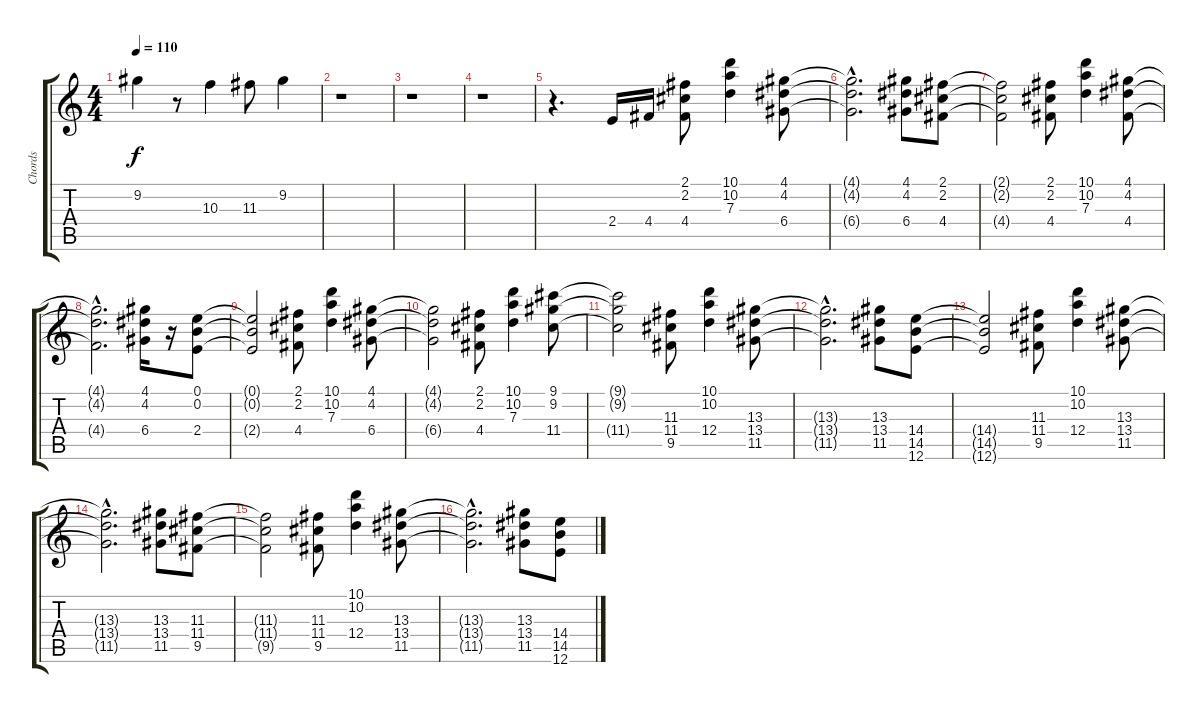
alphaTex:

\track ("Chords" "Chords") {instrument overdrivenguitar}
\staff {score tabs}
\tuning (E4 B3 G3 D3 A2 E2) {hide}
\ts (4 4)
\tempo 110
\clef g2
\ks c
9.2{t}.4{dy f} r.8 10.3.4 11.3.8 9.2.4 |
r.1 |
r.1 |
r.1 |
r.4{d} 2.4.16 4.4.16 (2.1 2.2 4.4).8 (10.1 10.2 7.3).4 (4.1 4.2 6.4).8 |
(4.1{hac t} 4.2{hac t} 6.4{hac t}).2{d} (4.1 4.2 6.4).8 (2.1 2.2 4.4).8 |
(2.1{t} 2.2{t} 4.4{t}).2 (2.1 2.2 4.4).8 (10.1 10.2 7.3).4 (4.1 4.2 4.4).8 |
(4.1{hac t} 4.2{hac t} 4.4{hac t}).2{d} (4.1 4.2 6.4).16 r.16 (0.1 0.2 2.4).8 |
(0.1{t} 0.2{t} 2.4{t}).2 (2.1 2.2 4.4).8 (10.1 10.2 7.3).4 (4.1 4.2 6.4).8 |
(4.1{t} 4.2{t} 6.4{t}).2 (2.1 2.2 4.4).8 (10.1 10.2 7.3).4 (9.1 9.2 11.4).8 |
(9.1{t} 9.2{t} 11.4{t}).2 (11.3 11.4 9.5).8 (10.1 10.2 12.4).4 (13.3 13.4 11.5).8 |
(13.3{hac t} 13.4{hac t} 11.5{hac t}).2{d} (13.3 13.4 11.5).8 (14.4 14.5 12.6).8 |
(14.4{t} 14.5{t} 12.6{t}).2 (11.3 11.4 9.5).8 (10.1 10.2 12.4).4 (13.3 13.4 11.5).8 |
(13.3{hac t} 13.4{hac t} 11.5{hac t}).2{d} (13.3 13.4 11.5).8 (11.3 11.4 9.5).8 |
(11.3{t} 11.4{t} 9.5{t}).2 (11.3 11.4 9.5).8 (10.1 10.2 12.4).4 (13.3 13.4 11.5).8 |
(13.3{hac t} 13.4{hac t} 11.5{hac t}).2{d} (13.3 13.4 11.5).8 (14.4 14.5 12.6).8
